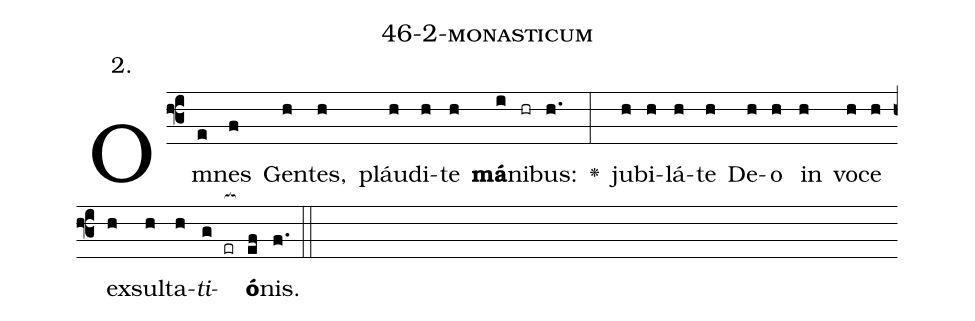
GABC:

name: 46-2-monasticum;
annotation: 2.;
%%
(f3)Om(e)nes(f) Gen(h)tes,(h) pláu(h)di(h)te(h) <b>má</b>(i)ni(hr)bus:(h.) <v>\greheightstar</v>(:) ju(h)bi(h)lá(h)te(h) De(h)o(h) in(h) vo(h)ce(h) ex(h)sul(h)ta(h)<i>ti</i>(g er[ocb:1{])<b>ó</b>(ef[ocb:0}])nis.(f.) (::)


%E(h) u(h) o(h) u(g) a(ef) e.(f.) (::)
